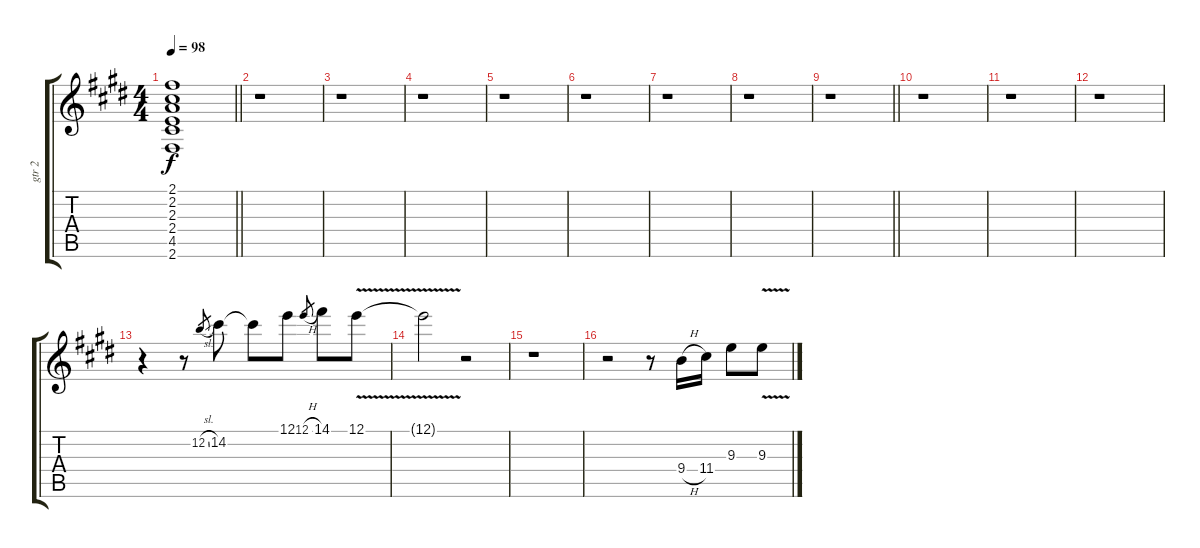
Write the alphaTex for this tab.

\track ("gtr 2" "gtr 2") {instrument acousticguitarnylon}
\staff {score tabs}
\tuning (E4 B3 G3 D3 A2 E2) {hide}
\ts (4 4)
\tempo 98
\clef g2
\barLineRight lightlight
\ks c#minor
(2.1{t} 2.2{t} 2.3{t} 2.4{t} 4.5{t} 2.6{t}).1{dy f} |
\ks e
r.1 |
\ks c#minor
r.1 |
r.1 |
\ks e
r.1 |
\ks c#minor
r.1 |
\ks e
r.1 |
\ks c#minor
r.1 |
\barLineRight lightlight
r.1 |
\ks e
r.1 |
\ks c#minor
r.1 |
r.1 |
r.4 r.8 12.2{sl}.8{gr} 14.2.8 14.2{t}.8 12.1.8 12.1{h}.8{gr} 14.1.8 12.1{v}.8 |
\ks e
12.1{v t}.2 r.2 |
\ks c#minor
r.1 |
r.2 r.8 9.4{h}.16 11.4.16 9.3.8 9.3{v}.8
